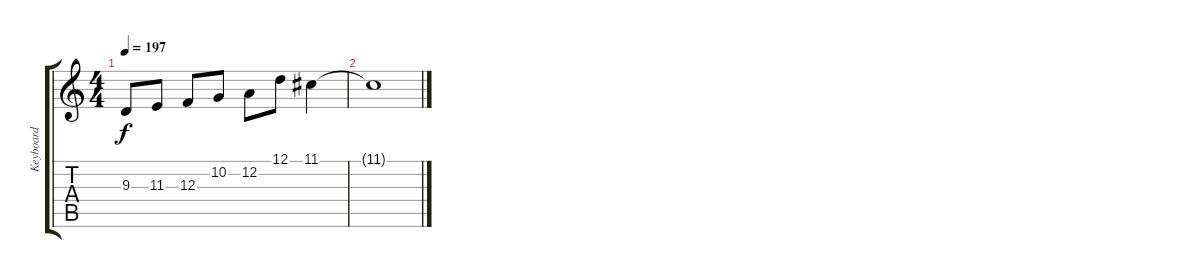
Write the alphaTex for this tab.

\track ("Keyboard" "Keyboard") {instrument orchestrahit}
\staff {score tabs}
\tuning (D4 A3 F3 C3 G2 D2) {hide}
\ts (4 4)
\tempo 197
\clef g2
\ks c
9.3.8{dy f instrument overdrivenguitar} 11.3.8 12.3.8 10.2.8 12.2.8 12.1.8 11.1.4 |
11.1{t}.1
